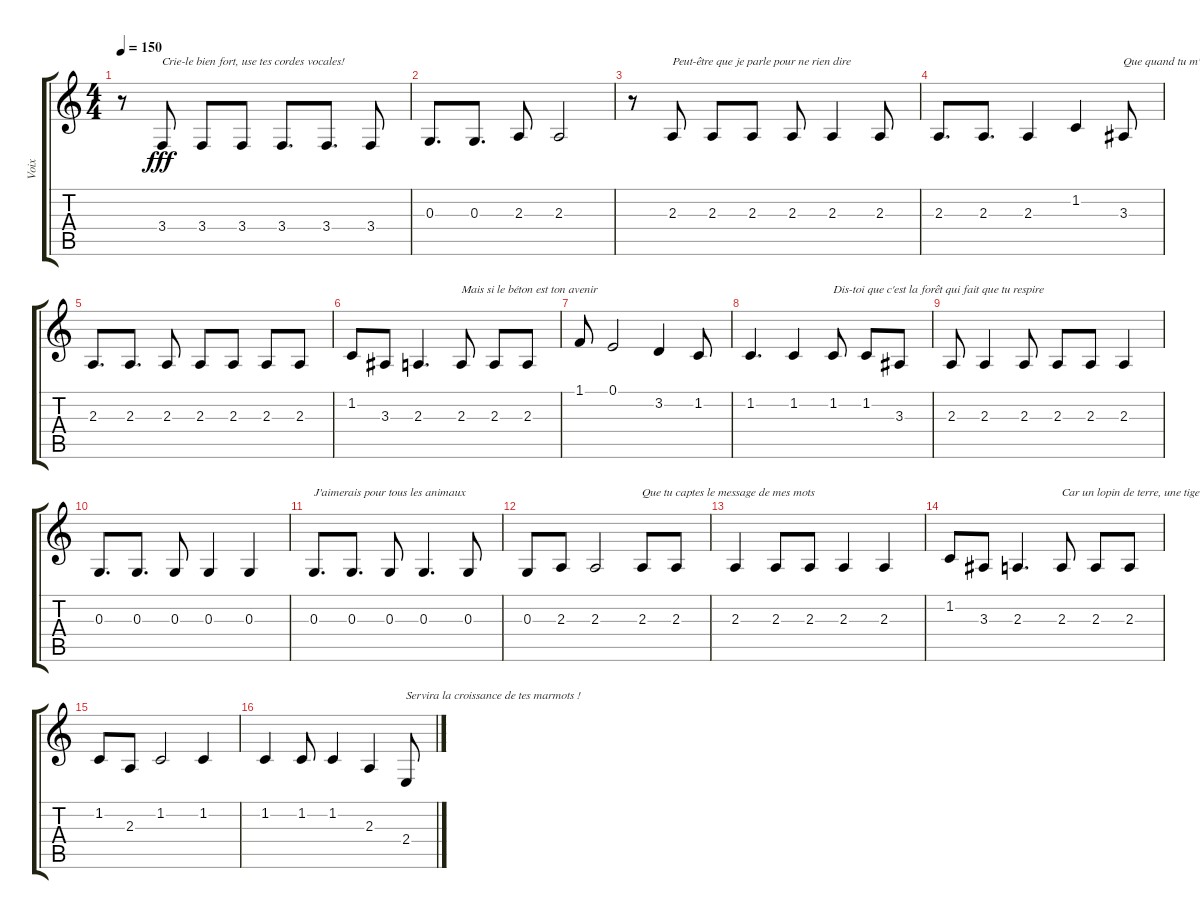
\track ("Voix" "Voix") {instrument accordion}
\staff {score tabs}
\tuning (E4 B3 G3 D3 A2 E2) {hide}
\ts (4 4)
\tempo 150
\clef g2
\ks c
r.8{dy fff} 3.4.8{txt "Crie-le bien fort, use tes cordes vocales!"} 3.4.8 3.4.8 3.4.8{d} 3.4.8{d} 3.4.8 |
0.3.8{d} 0.3.8{d} 2.3.8 2.3.2 |
r.8 2.3.8{txt "Peut-être que je parle pour ne rien dire"} 2.3.8 2.3.8 2.3.8 2.3.4 2.3.8 |
2.3.8{d} 2.3.8{d} 2.3.4 1.2.4 3.3.8{txt "Que quand tu m'écoutes tu as envie de rire"} |
2.3.8{d} 2.3.8{d} 2.3.8 2.3.8 2.3.8 2.3.8 2.3.8 |
1.2.8 3.3.8 2.3.4{d} 2.3.8{txt "Mais si le béton est ton avenir"} 2.3.8 2.3.8 |
1.1.8 0.1.2 3.2.4 1.2.8 |
1.2.4{d} 1.2.4 1.2.8{txt "Dis-toi que c'est la forêt qui fait que tu respire"} 1.2.8 3.3.8 |
2.3.8 2.3.4 2.3.8 2.3.8 2.3.8 2.3.4 |
0.3.8{d} 0.3.8{d} 0.3.8 0.3.4 0.3.4 |
0.3.8{d txt "J'aimerais pour tous les animaux"} 0.3.8{d} 0.3.8 0.3.4{d} 0.3.8 |
0.3.8 2.3.8 2.3.2 2.3.8{txt "Que tu captes le message de mes mots"} 2.3.8 |
2.3.4 2.3.8 2.3.8 2.3.4 2.3.4 |
1.2.8 3.3.8 2.3.4{d} 2.3.8{txt "Car un lopin de terre, une tige de roseau"} 2.3.8 2.3.8 |
1.2.8 2.3.8 1.2.2 1.2.4 |
1.2.4 1.2.8 1.2.4 2.3.4 2.4.8{txt "Servira la croissance de tes marmots !"}
